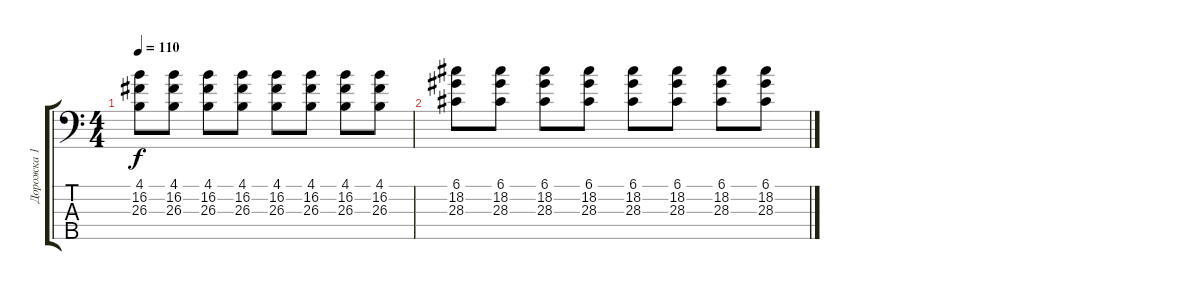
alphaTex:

\track ("Дорожка 1" "Дорожка 1") {instrument distortionguitar}
\staff {score tabs}
\tuning (G2 D2 A1 E1 B0) {hide}
\ts (4 4)
\tempo 110
\clef f4
\ks c
(4.1 16.2 26.3).8{dy f} (4.1 16.2 26.3).8 (4.1 16.2 26.3).8 (4.1 16.2 26.3).8 (4.1 16.2 26.3).8 (4.1 16.2 26.3).8 (4.1 16.2 26.3).8 (4.1 16.2 26.3).8 |
(6.1 18.2 28.3).8 (6.1 18.2 28.3).8 (6.1 18.2 28.3).8 (6.1 18.2 28.3).8 (6.1 18.2 28.3).8 (6.1 18.2 28.3).8 (6.1 18.2 28.3).8 (6.1 18.2 28.3).8
